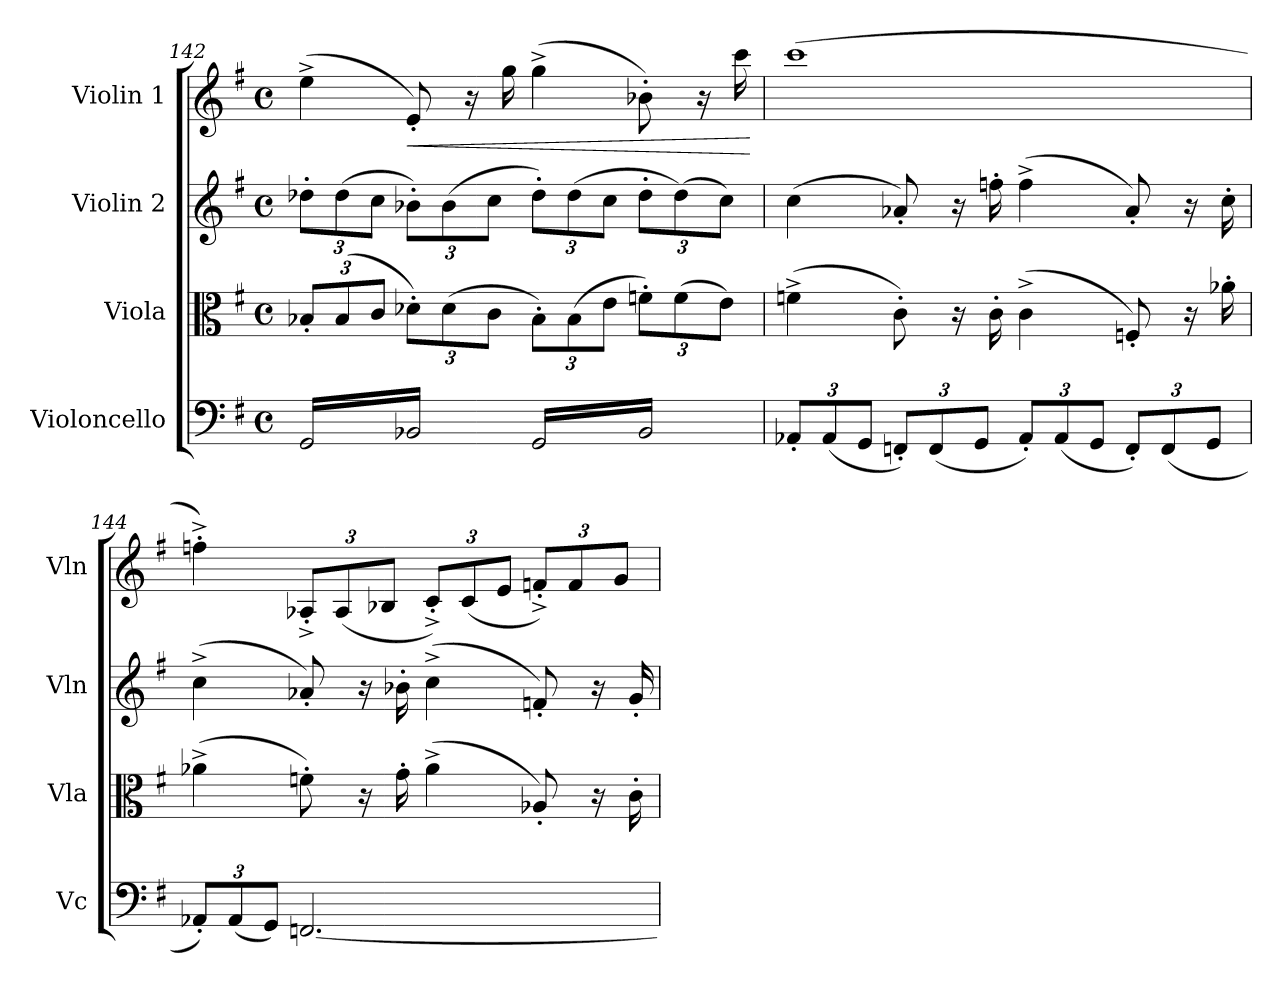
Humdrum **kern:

**kern	**dynam	**kern	**dynam	**kern	**dynam	**kern	**dynam
*part4	*part4	*part3	*part3	*part2	*part2	*part1	*part1
*staff4	*staff4	*staff3	*staff3	*staff2	*staff2	*staff1	*staff1
*I"Violoncello	*	*I"Viola	*	*I"Violin 2	*	*I"Violin 1	*
*I'Vc	*	*I'Vla	*	*I'Vln	*	*I'Vln	*
!!LO:LB:g=z
*clefF4	*	*clefC3	*	*clefG2	*	*clefG2	*
*k[f#]	*	*k[f#]	*	*k[f#]	*	*k[f#]	*
*M4/4	*	*M4/4	*	*M4/4	*	*M4/4	*
*met(c)	*	*met(c)	*	*met(c)	*	*met(c)	*
*	*	*Xbrackettup	*	*Xbrackettup	*	*	*
=142	=142	=142	=142	=142	=142	=142	=142
!LO:TX:a:t=4	!	!	!	!	!	!	!
*tremolo	*	*	*	*	*	*	*
(16GG/LL	.	12B-X'/L	.	12dd-X'\L	.	(4ee^\	.
16BB-X/)	.	.	.	.	.	.	.
.	.	(12B-/	.	(12dd-\	.	.	.
16GG/	.	.	.	.	.	.	.
.	.	12c/J	.	12cc\J	.	.	.
16BB-X/)	.	.	.	.	.	.	.
!	!	!	!	!	!	!	!LO:HP:b
16GG/	.	12d-X'\L)	.	12b-X'\L)	.	8e'/)	<
16BB-X/)	.	.	.	.	.	.	.
.	.	(12d-\	.	(12b-\	.	.	.
16GG/	.	.	.	.	.	16r	.
.	.	12c\J	.	12cc\J	.	.	.
16BB-X/)JJ	.	.	.	.	.	16gg\	.
(16GG/LL	.	12B-'\L)	.	12dd-'\L)	.	(4gg^\	.
16BB-/)	.	.	.	.	.	.	.
.	.	(12B-\	.	(12dd-\	.	.	.
16GG/	.	.	.	.	.	.	.
.	.	12e\J	.	12cc\J	.	.	.
16BB-/)	.	.	.	.	.	.	.
16GG/	.	12fn'\L)	.	12dd-'\L	.	8b-X'\)	.
16BB-/)	.	.	.	.	.	.	.
.	.	(12f\	.	(12dd-\)	.	.	.
16GG/	.	.	.	.	.	16r	.
.	.	12e\J)	.	12cc\J)	.	.	.
16BB-/)JJ	.	.	.	.	.	16ccc\	.
*Xtremolo	*	*	*	*	*	*	*
.	.	.	.	.	.	.	[
=143	=143	=143	=143	=143	=143	=143	=143
*Xbrackettup	*	*	*	*	*	*	*
!	!LO:DY:b	!	!LO:DY:b	!	!LO:DY:b	!	!LO:DY:b
12AA-X'/L	other-dynamics	(4fn^\	other-dynamics	(4cc\	other-dynamics	(1ccc	other-dynamics
.	.	.	.	.	.	.	.
(12AA-/	.	.	.	.	.	.	.
.	.	.	.	.	.	.	.
12GG/J	.	.	.	.	.	.	.
.	.	.	.	.	.	.	.
12FFn'/L)	.	8c'\)	.	8a-X'/)	.	.	.
(12FF/	.	.	.	.	.	.	.
.	.	16r	.	16r	.	.	.
12GG/J	.	.	.	.	.	.	.
.	.	16c'\	.	16ffn'\	.	.	.
12AA-'/L)	.	(4c^\	.	(4ff^\	.	.	.
(12AA-/	.	.	.	.	.	.	.
12GG/J	.	.	.	.	.	.	.
12FF'/L)	.	8Fn'/)	.	8a-'/)	.	.	.
(12FF/	.	.	.	.	.	.	.
.	.	16r	.	16r	.	.	.
12GG/J	.	.	.	.	.	.	.
.	.	16a-X'\	.	16cc'\	.	.	.
=144	=144	=144	=144	=144	=144	=144	=144
12AA-X'/L)	.	(4a-X^\	.	(4cc^\	.	4ffn'^\)	.
(12AA-/	.	.	.	.	.	.	.
12GG/J)	.	.	.	.	.	.	.
*	*	*	*	*	*	*Xbrackettup	*
[2.FFn/	.	8fn'\)	.	8a-X'/)	.	12A-X'^/L	.
.	.	.	.	.	.	(12A-/	.
.	.	16r	.	16r	.	.	.
.	.	.	.	.	.	12B-X/J	.
.	.	16g'\	.	16b-X'\	.	.	.
.	.	(4a-^\	.	(4cc^\	.	12c'^/L)	.
.	.	.	.	.	.	(12c/	.
.	.	.	.	.	.	12e/J	.
.	.	8A-X'/)	.	8fn'/)	.	12fn'^/L)	.
.	.	.	.	.	.	12f/	.
.	.	16r	.	16r	.	.	.
.	.	.	.	.	.	12g/J	.
.	.	16c'\	.	16g'/	.	.	.
=	=	=	=	=	=	=	=
*-	*-	*-	*-	*-	*-	*-	*-
